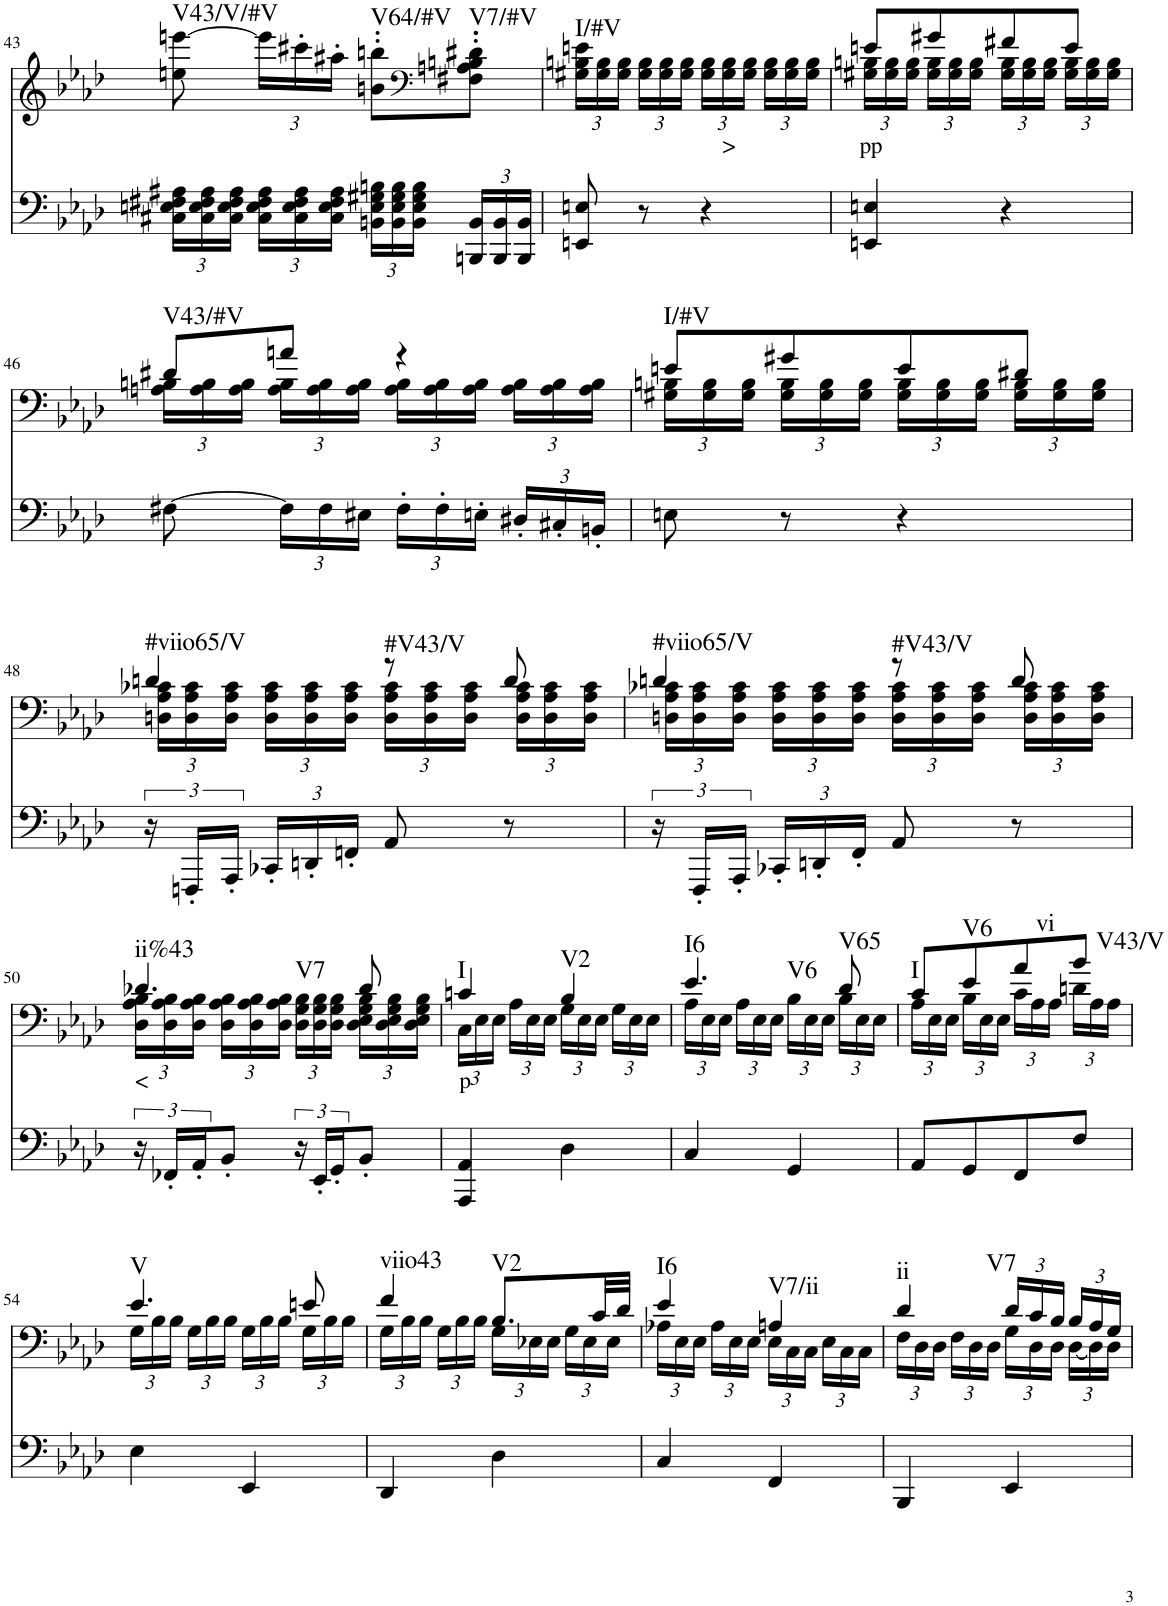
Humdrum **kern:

**kern	**kern	**text	**harte
*part2	*part1	*part1	*part1
*staff2	*staff1	*staff1	*
*I"piano	*I"piano	*	*
*I'Pno	*I'Pno	*	*
!!LO:PB:g=z
*clefF4	*clefG2	*	*
*k[b-e-a-d-]	*k[b-e-a-d-]	*	*
*A-:	*A-:	*	*
*M2/4	*M2/4	*	*
*Xbrackettup	*	*	*
=43	=43	=43	=43
!	!	!	!LO:H:kt=V43/V/#V
24C#X\ 24En\ 24F#X\ 24A#X\LL	8een\ [8eeen\	.	N
24C#\ 24E\ 24F#\ 24A#\	.	.	.
24C#\ 24E\ 24F#\ 24A#\JJ	.	.	.
*	*Xbrackettup	*	*
24C#\ 24E\ 24F#\ 24A#\LL	24eee\LL]	.	.
24C#\ 24E\ 24F#\ 24A#\	24ccc#X'\	.	.
24C#\ 24E\ 24F#\ 24A#\JJ	24aa#X'\JJ	.	.
!	!	!	!LO:H:kt=V64/#V
24BBn\ 24E\ 24G#X\ 24Bn\LL	8bn\' 8bbn\'L	.	N
24BB\ 24E\ 24G#\ 24B\	.	.	.
24BB\ 24E\ 24G#\ 24B\JJ	.	.	.
*	*clefF4	*	*
!	!	!	!LO:H:kt=V7/#V
24BBBn/ 24BB/LL	8F#X\' 8An\' 8Bn\' 8d#X\'J	.	N
24BBB/ 24BB/	.	.	.
24BBB/ 24BB/JJ	.	.	.
=44	=44	=44	=44
!	!	!	!LO:H:kt=I/#V
8EEn/ 8En/	24G#X\ 24Bn\ 24en\LL	.	N
.	24G#\ 24B\	.	.
.	24G#\ 24B\JJ	.	.
8r	24G#\ 24B\LL	.	.
.	24G#\ 24B\	.	.
.	24G#\ 24B\JJ	.	.
4r	24G#\ 24B\LL	.	.
!	!	!LO:LY:b	!
.	24G#\ 24B\	>	.
.	24G#\ 24B\JJ	.	.
.	24G#\ 24B\LL	.	.
.	24G#\ 24B\	.	.
.	24G#\ 24B\JJ	.	.
=45	=45	=45	=45
*	*^	*	*
!	!	!	!LO:LY:b	!
4EEn/ 4En/	8en/L	24G#X\ 24Bn\LL	pp	.
.	.	24G#\ 24B\	.	.
.	.	24G#\ 24B\JJ	.	.
.	8g#X/	24G#\ 24B\LL	.	.
.	.	24G#\ 24B\	.	.
.	.	24G#\ 24B\JJ	.	.
4r	8f#X/	24G#\ 24B\LL	.	.
.	.	24G#\ 24B\	.	.
.	.	24G#\ 24B\JJ	.	.
.	8e/J	24G#\ 24B\LL	.	.
.	.	24G#\ 24B\	.	.
.	.	24G#\ 24B\JJ	.	.
!!LO:LB:g=z	!!
=46	=46	=46	=46	=46
!	!	!	!	!LO:H:kt=V43/#V
[8F#X\	8d#X/L	24An\ 24Bn\LL	.	N
.	.	24A\ 24B\	.	.
.	.	24A\ 24B\JJ	.	.
24F#\LL]	8an/J	24A\ 24B\LL	.	.
24F#\	.	24A\ 24B\	.	.
24E#X\JJ	.	24A\ 24B\JJ	.	.
24F#'\LL	4r	24A\ 24B\LL	.	.
24F#'\	.	24A\ 24B\	.	.
24En'\JJ	.	24A\ 24B\JJ	.	.
24D#X'/LL	.	24A\ 24B\LL	.	.
24C#X'/	.	24A\ 24B\	.	.
24BBn'/JJ	.	24A\ 24B\JJ	.	.
=47	=47	=47	=47	=47
!	!	!	!	!LO:H:kt=I/#V
8En\	8en/L	24G#X\ 24Bn\LL	.	N
.	.	24G#\ 24B\	.	.
.	.	24G#\ 24B\JJ	.	.
8r	8g#X/	24G#\ 24B\LL	.	.
.	.	24G#\ 24B\	.	.
.	.	24G#\ 24B\JJ	.	.
4r	8e/	24G#\ 24B\LL	.	.
.	.	24G#\ 24B\	.	.
.	.	24G#\ 24B\JJ	.	.
.	8d#X/J	24G#\ 24B\LL	.	.
.	.	24G#\ 24B\	.	.
.	.	24G#\ 24B\JJ	.	.
!!LO:LB:g=z	!!
=48	=48	=48	=48	=48
*brackettup	*	*	*	*
!	!	!	!	!LO:H:kt=#viio65/V
24r	4dn/	24Dn\ 24A-\ 24c-X\LL	.	N
24FFFn'/LL	.	24D\ 24A-\ 24c-\	.	.
24AAA-'/JJ	.	24D\ 24A-\ 24c-\JJ	.	.
*Xbrackettup	*	*	*	*
24CC-X'/LL	.	24D\ 24A-\ 24c-\LL	.	.
24DDn'/	.	24D\ 24A-\ 24c-\	.	.
24FFn'/JJ	.	24D\ 24A-\ 24c-\JJ	.	.
!	!	!	!	!LO:H:kt=#V43/V
8AA-/	8r	24D\ 24A-\ 24c-\LL	.	N
.	.	24D\ 24A-\ 24c-\	.	.
.	.	24D\ 24A-\ 24c-\JJ	.	.
8r	8d/	24D\ 24A-\ 24c-\LL	.	.
.	.	24D\ 24A-\ 24c-\	.	.
.	.	24D\ 24A-\ 24c-\JJ	.	.
=49	=49	=49	=49	=49
*brackettup	*	*	*	*
!	!	!	!	!LO:H:kt=#viio65/V
24r	4dn/	24Dn\ 24A-\ 24c-X\LL	.	N
24FFF'/LL	.	24D\ 24A-\ 24c-\	.	.
24AAA-'/JJ	.	24D\ 24A-\ 24c-\JJ	.	.
*Xbrackettup	*	*	*	*
24CC-X'/LL	.	24D\ 24A-\ 24c-\LL	.	.
24DDn'/	.	24D\ 24A-\ 24c-\	.	.
24FF'/JJ	.	24D\ 24A-\ 24c-\JJ	.	.
!	!	!	!	!LO:H:kt=#V43/V
8AA-/	8r	24D\ 24A-\ 24c-\LL	.	N
.	.	24D\ 24A-\ 24c-\	.	.
.	.	24D\ 24A-\ 24c-\JJ	.	.
8r	8d/	24D\ 24A-\ 24c-\LL	.	.
.	.	24D\ 24A-\ 24c-\	.	.
.	.	24D\ 24A-\ 24c-\JJ	.	.
!!LO:LB:g=z	!!
=50	=50	=50	=50	=50
*brackettup	*	*	*	*
!	!	!	!LO:LY:b	!LO:H:n=1:kt=ii%43
!	!	!	!	!LO:H:n=2:kt=V7
24r	4.d-X/	24D-\ 24A-\ 24B-\LL	<	N N
24FF-X'/LL	.	24D-\ 24A-\ 24B-\	.	.
24AA-'/J	.	24D-\ 24A-\ 24B-\JJ	.	.
8BB-'/J	.	24D-\ 24A-\ 24B-\LL	.	.
.	.	24D-\ 24A-\ 24B-\	.	.
.	.	24D-\ 24A-\ 24B-\JJ	.	.
24r	.	24D-\ 24G\ 24B-\LL	.	.
24EE-'/LL	.	24D-\ 24G\ 24B-\	.	.
24GG'/J	.	24D-\ 24G\ 24B-\JJ	.	.
8BB-'/J	8d-/	24D-\ 24E-\ 24G\ 24B-\LL	.	.
.	.	24D-\ 24E-\ 24G\ 24B-\	.	.
.	.	24D-\ 24E-\ 24G\ 24B-\JJ	.	.
=51	=51	=51	=51	=51
!	!	!	!LO:LY:b	!LO:H:kt=I
4AAA-/ 4AA-/	4cn/	24C\LL	p	N
.	.	24E-\	.	.
.	.	24E-\JJ	.	.
.	.	24A-\LL	.	.
.	.	24E-\	.	.
.	.	24E-\JJ	.	.
!	!	!	!	!LO:H:kt=V2
4D-\	4B-/	24G\LL	.	N
.	.	24E-\	.	.
.	.	24E-\JJ	.	.
.	.	24G\LL	.	.
.	.	24E-\	.	.
.	.	24E-\JJ	.	.
=52	=52	=52	=52	=52
!	!	!	!	!LO:H:n=1:kt=I6
!	!	!	!	!LO:H:n=2:kt=V6
4C/	4.e-/	24A-\LL	.	N N
.	.	24E-\	.	.
.	.	24E-\JJ	.	.
.	.	24A-\LL	.	.
.	.	24E-\	.	.
.	.	24E-\JJ	.	.
4GG/	.	24B-\LL	.	.
.	.	24E-\	.	.
.	.	24E-\JJ	.	.
!	!	!	!	!LO:H:kt=V65
.	8d-/	24B-\LL	.	N
.	.	24E-\	.	.
.	.	24E-\JJ	.	.
=53	=53	=53	=53	=53
!	!	!	!	!LO:H:kt=I
8AA-/L	8c/L	24A-\LL	.	N
.	.	24E-\	.	.
.	.	24E-\JJ	.	.
!	!	!	!	!LO:H:kt=V6
8GG/	8e-/	24B-\LL	.	N
.	.	24E-\	.	.
.	.	24E-\JJ	.	.
!	!	!	!	!LO:H:kt=vi
8FF/	8a-/	24c\LL	.	N
.	.	24A-\	.	.
.	.	24A-\JJ	.	.
!	!	!	!	!LO:H:kt=V43/V
8F/J	8b-/J	24dn\LL	.	N
.	.	24A-\	.	.
.	.	24A-\JJ	.	.
!!LO:LB:g=z	!!
=54	=54	=54	=54	=54
!	!	!	!	!LO:H:kt=V
4E-\	4.e-/	24G\LL	.	N
.	.	24B-\	.	.
.	.	24B-\JJ	.	.
.	.	24G\LL	.	.
.	.	24B-\	.	.
.	.	24B-\JJ	.	.
4EE-/	.	24G\LL	.	.
.	.	24B-\	.	.
.	.	24B-\JJ	.	.
.	8en/	24G\LL	.	.
.	.	24B-\	.	.
.	.	24B-\JJ	.	.
=55	=55	=55	=55	=55
!	!	!	!	!LO:H:kt=viio43
4DD-/	4f/	24G\LL	.	N
.	.	24B-\	.	.
.	.	24B-\JJ	.	.
.	.	24G\LL	.	.
.	.	24B-\	.	.
.	.	24B-\JJ	.	.
!	!	!	!	!LO:H:kt=V2
4D-\	8.B-/L	24G\LL	.	N
.	.	24E-X\	.	.
.	.	24E-\JJ	.	.
.	.	24G\LL	.	.
.	.	24E-\	.	.
.	32c/LL	.	.	.
.	.	24E-\JJ	.	.
.	32d-/JJJ	.	.	.
=56	=56	=56	=56	=56
!	!	!	!	!LO:H:kt=I6
4C/	4e-/	24A-X\LL	.	N
.	.	24E-\	.	.
.	.	24E-\JJ	.	.
.	.	24A-\LL	.	.
.	.	24E-\	.	.
.	.	24E-\JJ	.	.
!	!	!	!	!LO:H:kt=V7/ii
4FF/	4An/	24E-\LL	.	N
.	.	24C\	.	.
.	.	24C\JJ	.	.
.	.	24E-\LL	.	.
.	.	24C\	.	.
.	.	24C\JJ	.	.
=57	=57	=57	=57	=57
!	!	!	!	!LO:H:kt=ii
4BBB-/	4d-/	24F\LL	.	N
.	.	24D-\	.	.
.	.	24D-\JJ	.	.
.	.	24F\LL	.	.
.	.	24D-\	.	.
.	.	24D-\JJ	.	.
!	!	!	!	!LO:H:kt=V7
4EE-/	24d-/LL	24G\LL	.	N
.	24c/	24D-\	.	.
.	24B-/JJ	24D-\JJ	.	.
.	24B-/LL	[24D-\LL	.	.
.	24A-/	24D-\]	.	.
.	24G/JJ	24D-\JJ	.	.
*	*v	*v	*	*
=	=	=	=
*-	*-	*-	*-
